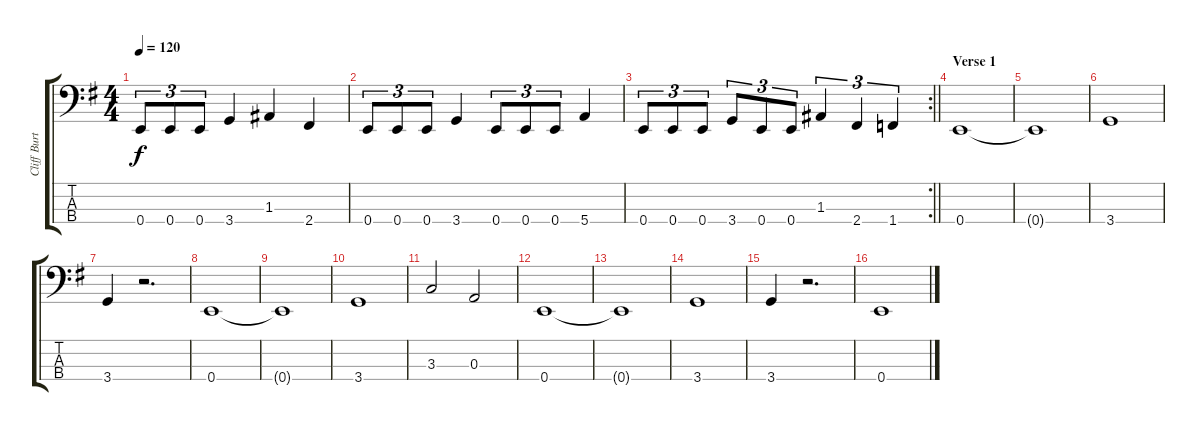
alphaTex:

\track ("Cliff Burton" "Cliff Burt") {instrument electricbassfinger}
\staff {score tabs}
\tuning (G2 D2 A1 E1) {hide}
\ts (4 4)
\tempo 120
\clef f4
\ks eminor
0.4.8{tu (3 2) dy f} 0.4.8{tu (3 2)} 0.4.8{tu (3 2)} 3.4.4 1.3.4 2.4.4 |
0.4.8{tu (3 2)} 0.4.8{tu (3 2)} 0.4.8{tu (3 2)} 3.4.4 0.4.8{tu (3 2)} 0.4.8{tu (3 2)} 0.4.8{tu (3 2)} 5.4.4 |
\rc 2
\barLineRight lightlight
0.4.8{tu (3 2)} 0.4.8{tu (3 2)} 0.4.8{tu (3 2)} 3.4.8{tu (3 2)} 0.4.8{tu (3 2)} 0.4.8{tu (3 2)} 1.3.4{tu (3 2)} 2.4.4{tu (3 2)} 1.4.4{tu (3 2)} |
\section ("" "Verse 1")
0.4.1 |
0.4{t}.1 |
3.4.1 |
3.4.4 r.2{d} |
0.4.1 |
0.4{t}.1 |
3.4.1 |
3.3.2 0.3.2 |
0.4.1 |
0.4{t}.1 |
3.4.1 |
3.4.4 r.2{d} |
0.4.1
